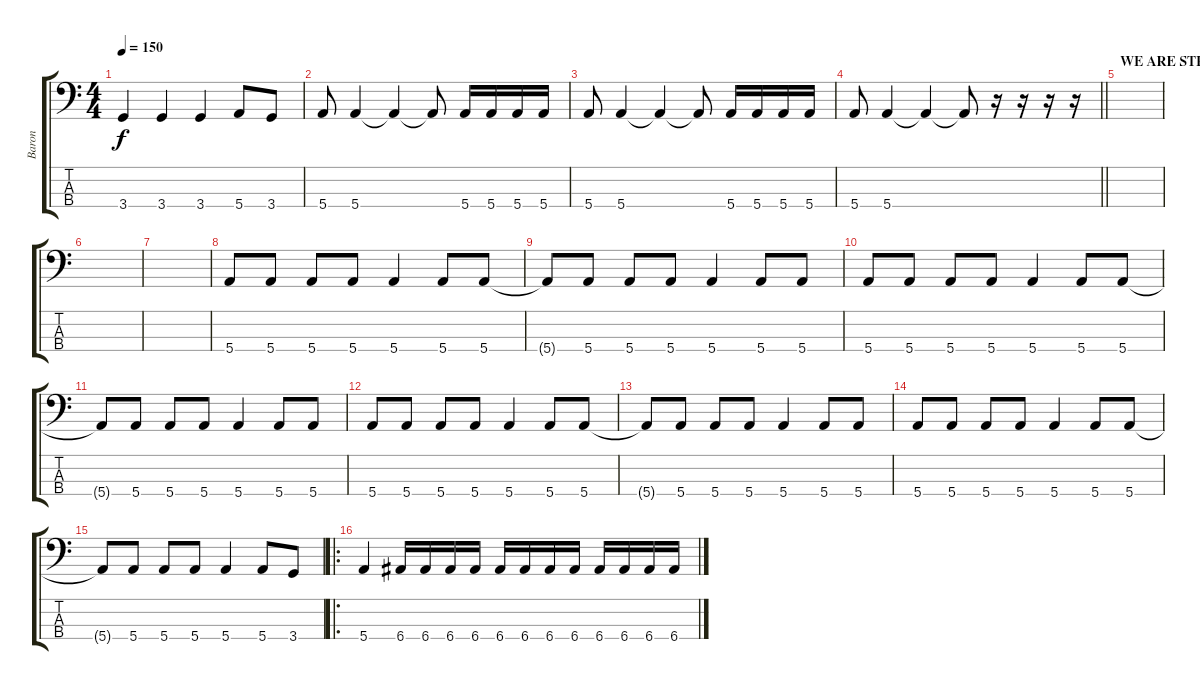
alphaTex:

\track ("Baron" "Baron") {instrument electricbasspick}
\staff {score tabs}
\tuning (G2 D2 A1 E1) {hide}
\ts (4 4)
\tempo 150
\clef f4
\ks c
3.4{t}.4{dy f} 3.4.4 3.4.4 5.4.8 3.4.8 |
5.4.8 5.4.4 5.4{t}.4 5.4{t}.8 5.4.16 5.4.16 5.4.16 5.4.16 |
5.4.8 5.4.4 5.4{t}.4 5.4{t}.8 5.4.16 5.4.16 5.4.16 5.4.16 |
\barLineRight lightlight
5.4.8 5.4.4 5.4{t}.4 5.4{t}.8 r.16 r.16 r.16 r.16 |
\section ("" "WE ARE STRAINING AT THE LEASSSHHH!!!")
|
|
|
5.4.8 5.4.8 5.4.8 5.4.8 5.4.4 5.4.8 5.4.8 |
5.4{t}.8 5.4.8 5.4.8 5.4.8 5.4.4 5.4.8 5.4.8 |
5.4.8 5.4.8 5.4.8 5.4.8 5.4.4 5.4.8 5.4.8 |
5.4{t}.8 5.4.8 5.4.8 5.4.8 5.4.4 5.4.8 5.4.8 |
5.4.8 5.4.8 5.4.8 5.4.8 5.4.4 5.4.8 5.4.8 |
5.4{t}.8 5.4.8 5.4.8 5.4.8 5.4.4 5.4.8 5.4.8 |
5.4.8 5.4.8 5.4.8 5.4.8 5.4.4 5.4.8 5.4.8 |
5.4{t}.8 5.4.8 5.4.8 5.4.8 5.4.4 5.4.8 3.4.8 |
\ro
5.4.4 6.4.16 6.4.16 6.4.16 6.4.16 6.4.16 6.4.16 6.4.16 6.4.16 6.4.16 6.4.16 6.4.16 6.4.16
